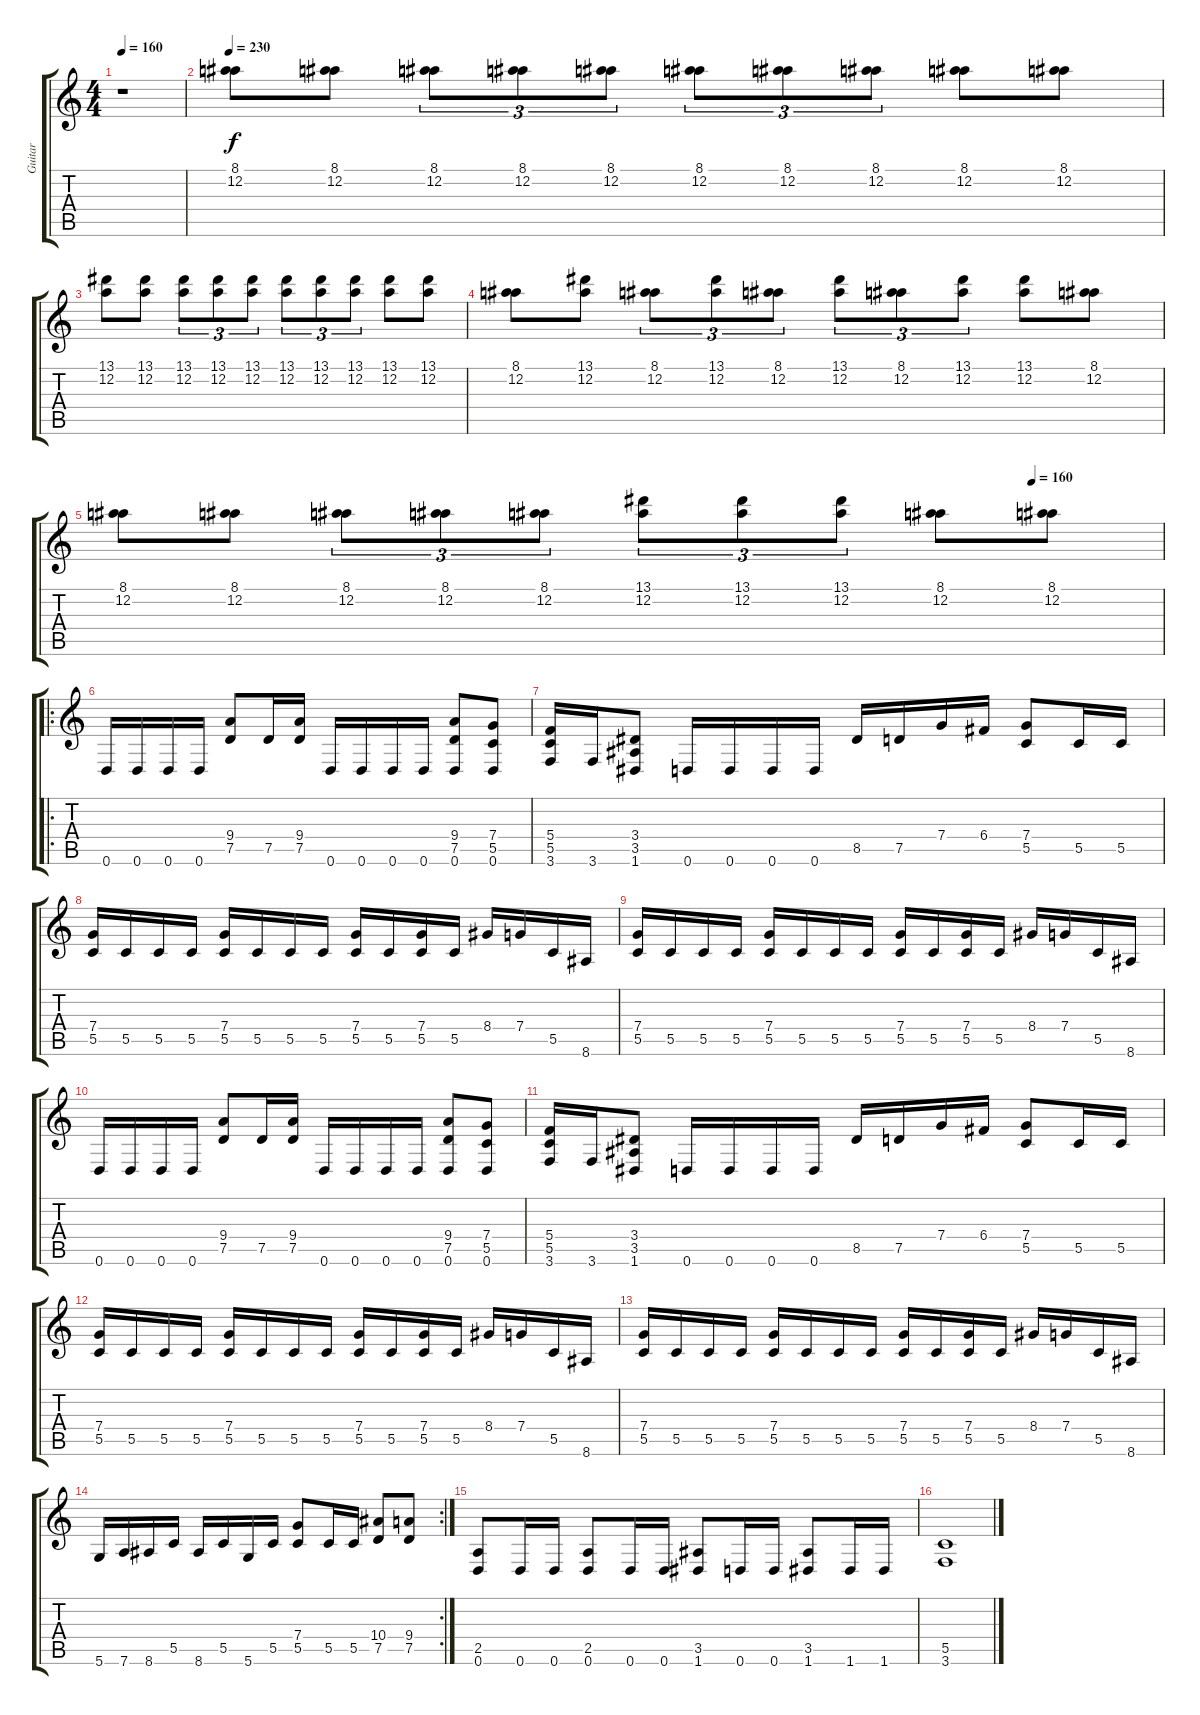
\track ("Guitar" "Guitar") {instrument distortionguitar}
\staff {score tabs}
\tuning (D4 A3 F3 C3 G2 D2) {hide}
\ts (4 4)
\tempo 160
\clef g2
\ks c
r.1{dy f instrument distortionguitar} |
\tempo 230
(8.1 12.2).8 (8.1 12.2).8 (8.1 12.2).8{tu (3 2)} (8.1 12.2).8{tu (3 2)} (8.1 12.2).8{tu (3 2)} (8.1 12.2).8{tu (3 2)} (8.1 12.2).8{tu (3 2)} (8.1 12.2).8{tu (3 2)} (8.1 12.2).8 (8.1 12.2).8 |
(13.1 12.2).8 (13.1 12.2).8 (13.1 12.2).8{tu (3 2)} (13.1 12.2).8{tu (3 2)} (13.1 12.2).8{tu (3 2)} (13.1 12.2).8{tu (3 2)} (13.1 12.2).8{tu (3 2)} (13.1 12.2).8{tu (3 2)} (13.1 12.2).8 (13.1 12.2).8 |
(8.1 12.2).8 (13.1 12.2).8 (8.1 12.2).8{tu (3 2)} (13.1 12.2).8{tu (3 2)} (8.1 12.2).8{tu (3 2)} (13.1 12.2).8{tu (3 2)} (8.1 12.2).8{tu (3 2)} (13.1 12.2).8{tu (3 2)} (13.1 12.2).8 (8.1 12.2).8 |
\tempo (160 0.875)
(8.1 12.2).8 (8.1 12.2).8 (8.1 12.2).8{tu (3 2)} (8.1 12.2).8{tu (3 2)} (8.1 12.2).8{tu (3 2)} (13.1 12.2).8{tu (3 2)} (13.1 12.2).8{tu (3 2)} (13.1 12.2).8{tu (3 2)} (8.1 12.2).8 (8.1 12.2).8 |
\ro
0.6.16 0.6.16 0.6.16 0.6.16 (9.4 7.5).8 7.5.16 (9.4 7.5).16 0.6.16 0.6.16 0.6.16 0.6.16 (9.4 7.5 0.6).8 (7.4 5.5 0.6).8 |
(5.4 5.5 3.6).16 3.6.16 (3.4 3.5 1.6).8 0.6.16 0.6.16 0.6.16 0.6.16 8.5.16 7.5.16 7.4.16 6.4.16 (7.4 5.5).8 5.5.16 5.5.16 |
(7.4 5.5).16 5.5.16 5.5.16 5.5.16 (7.4 5.5).16 5.5.16 5.5.16 5.5.16 (7.4 5.5).16 5.5.16 (7.4 5.5).16 5.5.16 8.4.16 7.4.16 5.5.16 8.6.16 |
(7.4 5.5).16 5.5.16 5.5.16 5.5.16 (7.4 5.5).16 5.5.16 5.5.16 5.5.16 (7.4 5.5).16 5.5.16 (7.4 5.5).16 5.5.16 8.4.16 7.4.16 5.5.16 8.6.16 |
0.6.16 0.6.16 0.6.16 0.6.16 (9.4 7.5).8 7.5.16 (9.4 7.5).16 0.6.16 0.6.16 0.6.16 0.6.16 (9.4 7.5 0.6).8 (7.4 5.5 0.6).8 |
(5.4 5.5 3.6).16 3.6.16 (3.4 3.5 1.6).8 0.6.16 0.6.16 0.6.16 0.6.16 8.5.16 7.5.16 7.4.16 6.4.16 (7.4 5.5).8 5.5.16 5.5.16 |
(7.4 5.5).16 5.5.16 5.5.16 5.5.16 (7.4 5.5).16 5.5.16 5.5.16 5.5.16 (7.4 5.5).16 5.5.16 (7.4 5.5).16 5.5.16 8.4.16 7.4.16 5.5.16 8.6.16 |
(7.4 5.5).16 5.5.16 5.5.16 5.5.16 (7.4 5.5).16 5.5.16 5.5.16 5.5.16 (7.4 5.5).16 5.5.16 (7.4 5.5).16 5.5.16 8.4.16 7.4.16 5.5.16 8.6.16 |
\rc 2
5.6.16 7.6.16 8.6.16 5.5.16 8.6.16 5.5.16 5.6.16 5.5.16 (7.4 5.5).8 5.5.16 5.5.16 (10.4 7.5).8 (9.4 7.5).8 |
(2.5 0.6).8 0.6.16 0.6.16 (2.5 0.6).8 0.6.16 0.6.16 (3.5 1.6).8 0.6.16 0.6.16 (3.5 1.6).8 1.6.16 1.6.16 |
(5.5 3.6).1
